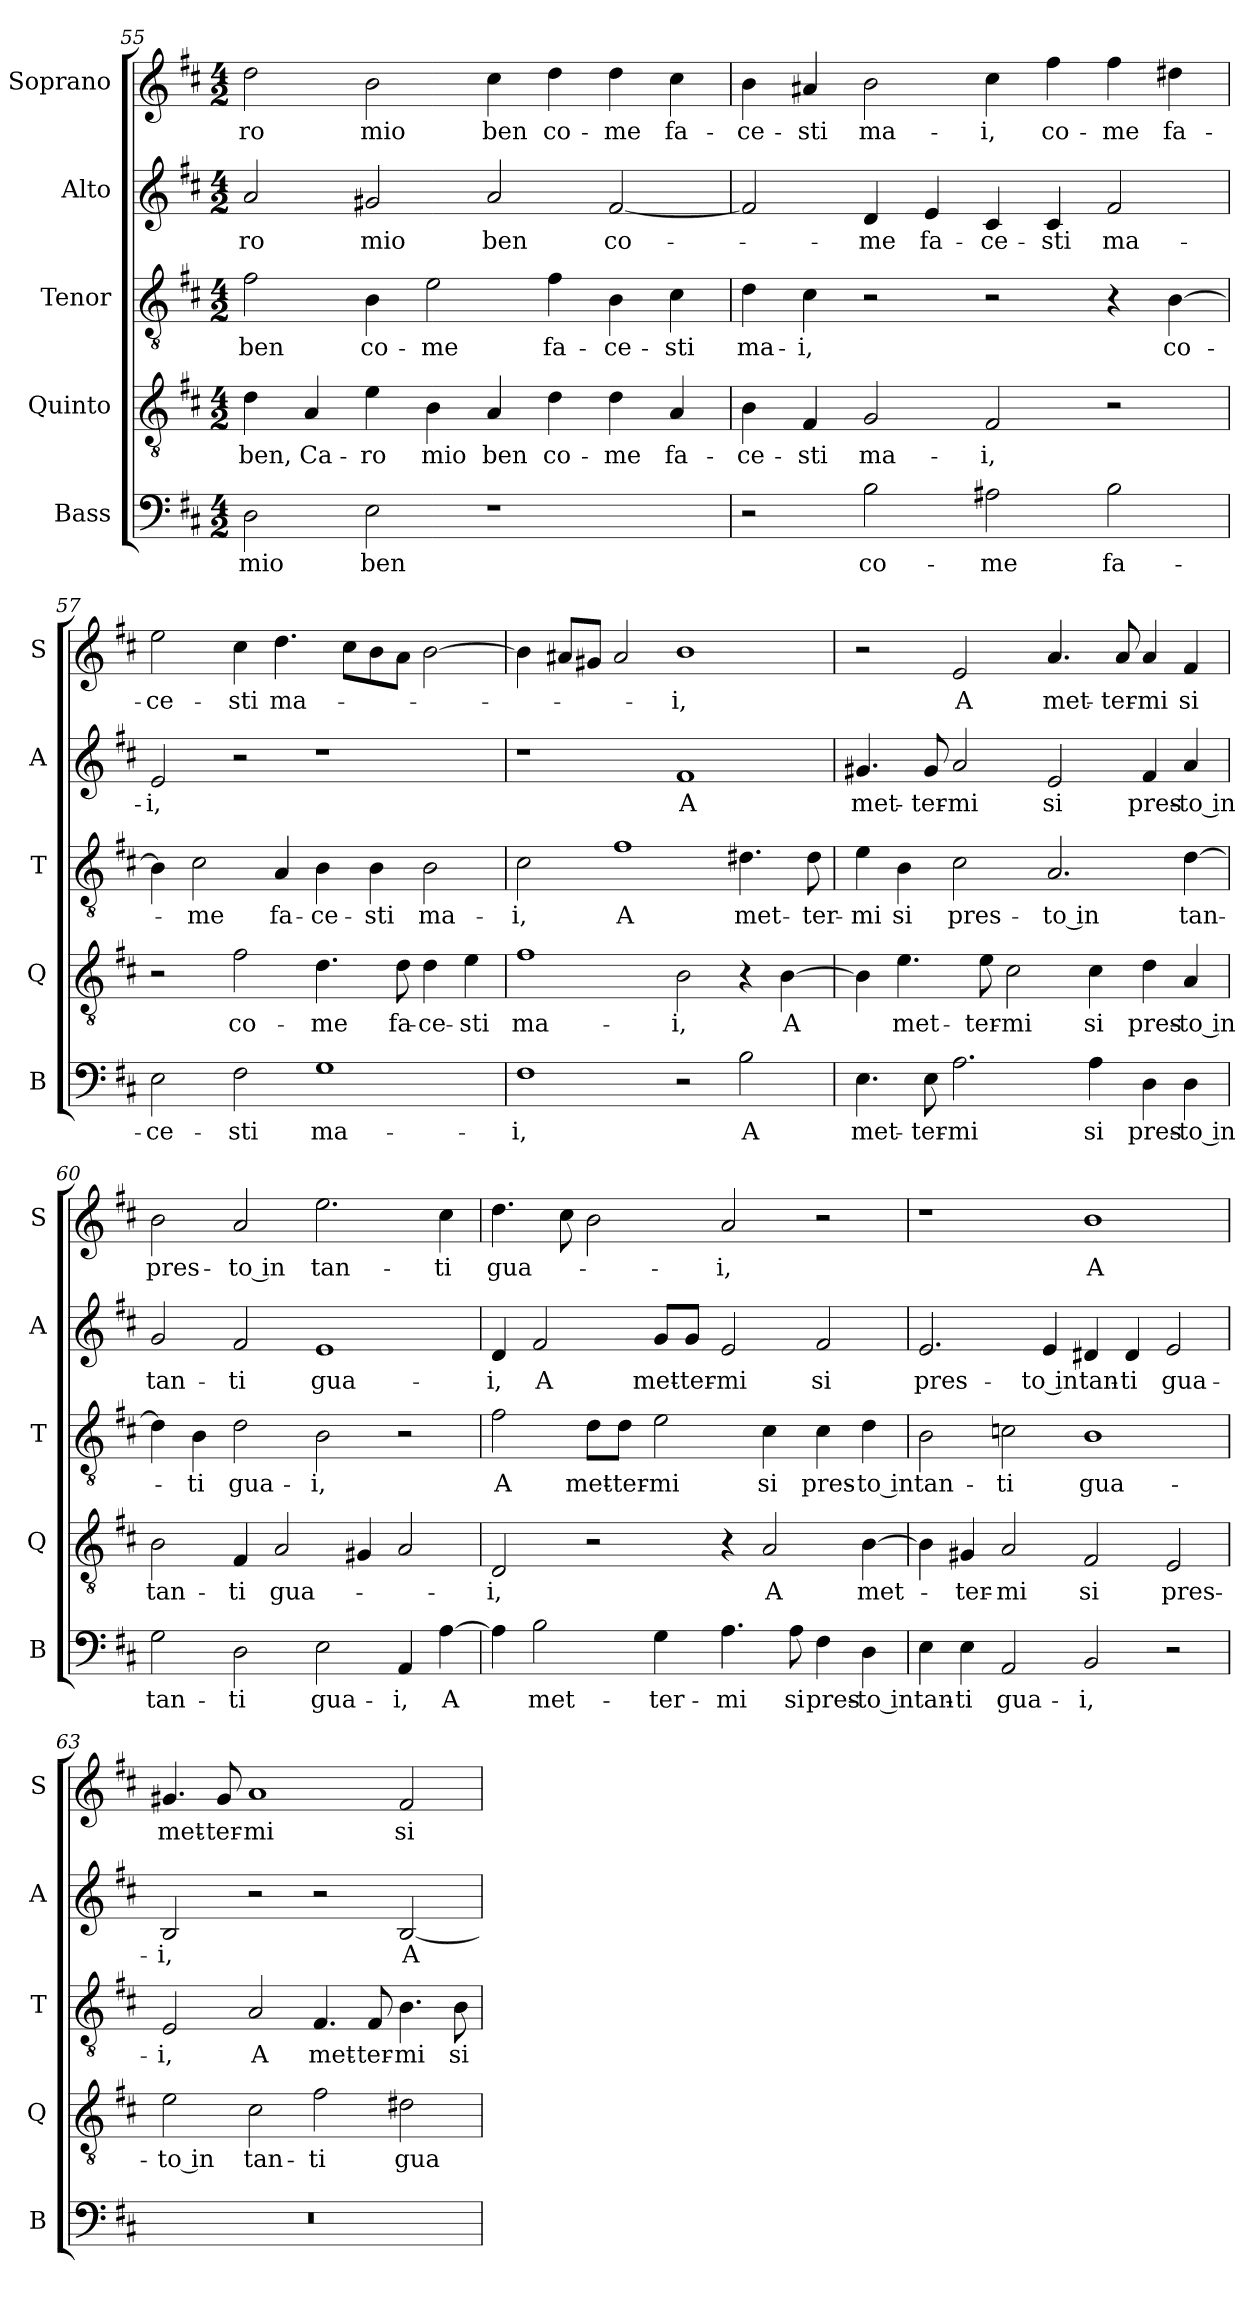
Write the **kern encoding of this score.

**kern	**text	**kern	**text	**kern	**text	**kern	**text	**kern	**text
*part5	*part5	*part4	*part4	*part3	*part3	*part2	*part2	*part1	*part1
*staff5	*staff5	*staff4	*staff4	*staff3	*staff3	*staff2	*staff2	*staff1	*staff1
*I"Bass	*	*I"Quinto	*	*I"Tenor	*	*I"Alto	*	*I"Soprano	*
*I'B	*	*I'Q	*	*I'T	*	*I'A	*	*I'S	*
*clefF4	*	*clefGv2	*	*clefGv2	*	*clefG2	*	*clefG2	*
*k[f#c#]	*	*k[f#c#]	*	*k[f#c#]	*	*k[f#c#]	*	*k[f#c#]	*
*D:	*	*D:	*	*D:	*	*D:	*	*D:	*
*M4/2	*	*M4/2	*	*M4/2	*	*M4/2	*	*M4/2	*
=55	=55	=55	=55	=55	=55	=55	=55	=55	=55
!	!LO:LY:b	!	!LO:LY:b	!	!LO:LY:b	!	!LO:LY:b	!	!LO:LY:b
2D\	mio	4d\	ben,	2f#\	ben	2a/	-ro	2dd\	-ro
!	!	!	!LO:LY:b	!	!	!	!	!	!
.	.	4A/	Ca-	.	.	.	.	.	.
!	!LO:LY:b	!	!LO:LY:b	!	!LO:LY:b	!	!LO:LY:b	!	!LO:LY:b
2E\	ben	4e\	-ro	4B\	co-	2g#X/	mio	2b\	mio
!	!	!	!LO:LY:b	!	!LO:LY:b	!	!	!	!
.	.	4B\	mio	2e\	-me	.	.	.	.
!	!	!	!LO:LY:b	!	!	!	!LO:LY:b	!	!LO:LY:b
1r	.	4A/	ben	.	.	2a/	ben	4cc#\	ben
!	!	!	!LO:LY:b	!	!LO:LY:b	!	!	!	!LO:LY:b
.	.	4d\	co-	4f#\	fa-	.	.	4dd\	co-
!	!	!	!LO:LY:b	!	!LO:LY:b	!	!LO:LY:b	!	!LO:LY:b
.	.	4d\	-me	4B\	-ce-	[2f#/	co-	4dd\	-me
!	!	!	!LO:LY:b	!	!LO:LY:b	!	!	!	!LO:LY:b
.	.	4A/	fa-	4c#\	-sti	.	.	4cc#\	fa-
!!LO:LB:g=z
=56	=56	=56	=56	=56	=56	=56	=56	=56	=56
!	!	!	!LO:LY:b	!	!LO:LY:b	!	!	!	!LO:LY:b
2r	.	4B\	-ce-	4d\	ma-	2f#/]	.	4b\	-ce-
!	!	!	!LO:LY:b	!	!LO:LY:b	!	!	!	!LO:LY:b
.	.	4F#/	-sti	4c#\	-i,	.	.	4a#X/	-sti
!	!LO:LY:b	!	!LO:LY:b	!	!	!	!LO:LY:b	!	!LO:LY:b
2B\	co-	2G/	ma-	2r	.	4d/	-me	2b\	ma-
!	!	!	!	!	!	!	!LO:LY:b	!	!
.	.	.	.	.	.	4e/	fa-	.	.
!	!LO:LY:b	!	!LO:LY:b	!	!	!	!LO:LY:b	!	!LO:LY:b
2A#X\	-me	2F#/	-i,	2r	.	4c#/	-ce-	4cc#\	-i,
!	!	!	!	!	!	!	!LO:LY:b	!	!LO:LY:b
.	.	.	.	.	.	4c#/	-sti	4ff#\	co-
!	!LO:LY:b	!	!	!	!	!	!LO:LY:b	!	!LO:LY:b
2B\	fa-	2r	.	4r	.	2f#/	ma-	4ff#\	-me
!	!	!	!	!	!LO:LY:b	!	!	!	!LO:LY:b
.	.	.	.	[4B\	co-	.	.	4dd#X\	fa-
=57	=57	=57	=57	=57	=57	=57	=57	=57	=57
!	!LO:LY:b	!	!	!	!	!	!LO:LY:b	!	!LO:LY:b
2E\	-ce-	2r	.	4B\]	.	2e/	-i,	2ee\	-ce-
!	!	!	!	!	!LO:LY:b	!	!	!	!
.	.	.	.	2c#\	-me	.	.	.	.
!	!LO:LY:b	!	!LO:LY:b	!	!	!	!	!	!LO:LY:b
2F#\	-sti	2f#\	co-	.	.	2r	.	4cc#\	-sti
!	!	!	!	!	!LO:LY:b	!	!	!	!LO:LY:b
.	.	.	.	4A/	fa-	.	.	4.dd\	ma-
!	!LO:LY:b	!	!LO:LY:b	!	!LO:LY:b	!	!	!	!
1G	ma-	4.d\	-me	4B\	-ce-	1r	.	.	.
.	.	.	.	.	.	.	.	8cc#\L	.
!	!	!	!	!	!LO:LY:b	!	!	!	!
.	.	.	.	4B\	-sti	.	.	8b\	.
!	!	!	!LO:LY:b	!	!	!	!	!	!
.	.	8d\	fa-	.	.	.	.	8a\J	.
!	!	!	!LO:LY:b	!	!LO:LY:b	!	!	!	!
.	.	4d\	-ce-	2B\	ma-	.	.	[2b\	.
!	!	!	!LO:LY:b	!	!	!	!	!	!
.	.	4e\	-sti	.	.	.	.	.	.
=58	=58	=58	=58	=58	=58	=58	=58	=58	=58
!	!LO:LY:b	!	!LO:LY:b	!	!LO:LY:b	!	!	!	!
1F#	-i,	1f#	ma-	2c#\	-i,	1r	.	4b\]	.
.	.	.	.	.	.	.	.	8a#X/L	.
.	.	.	.	.	.	.	.	8g#X/J	.
!	!	!	!	!	!LO:LY:b	!	!	!	!
.	.	.	.	1f#	A	.	.	2a#/	.
!	!	!	!LO:LY:b	!	!	!	!LO:LY:b	!	!LO:LY:b
2r	.	2B\	-i,	.	.	1f#	A	1b	-i,
!	!LO:LY:b	!	!	!	!LO:LY:b	!	!	!	!
2B\	A	4r	.	4.d#X\	met-	.	.	.	.
!	!	!	!LO:LY:b	!	!	!	!	!	!
.	.	[4B\	A	.	.	.	.	.	.
!	!	!	!	!	!LO:LY:b	!	!	!	!
.	.	.	.	8d#\	-ter-	.	.	.	.
!!LO:PB:g=z
=59	=59	=59	=59	=59	=59	=59	=59	=59	=59
!	!LO:LY:b	!	!	!	!LO:LY:b	!	!LO:LY:b	!	!
4.E\	met-	4B\]	.	4e\	-mi	4.g#X/	met-	2r	.
!	!	!	!LO:LY:b	!	!LO:LY:b	!	!	!	!
.	.	4.e\	met-	4B\	si	.	.	.	.
!	!LO:LY:b	!	!	!	!	!	!LO:LY:b	!	!
8E\	-ter-	.	.	.	.	8g#/	-ter-	.	.
!	!LO:LY:b	!	!	!	!LO:LY:b	!	!LO:LY:b	!	!LO:LY:b
2.A\	-mi	.	.	2c#\	pres-	2a/	-mi	2e/	A
!	!	!	!LO:LY:b	!	!	!	!	!	!
.	.	8e\	-ter-	.	.	.	.	.	.
!	!	!	!LO:LY:b	!	!	!	!	!	!
.	.	2c#\	-mi	.	.	.	.	.	.
!	!	!	!	!	!LO:LY:b	!	!LO:LY:b	!	!LO:LY:b
.	.	.	.	2.A/	-to in	2e/	si	4.a/	met-
!	!LO:LY:b	!	!LO:LY:b	!	!	!	!	!	!
4A\	si	4c#\	si	.	.	.	.	.	.
!	!	!	!	!	!	!	!	!	!LO:LY:b
.	.	.	.	.	.	.	.	8a/	-ter-
!	!LO:LY:b	!	!LO:LY:b	!	!	!	!LO:LY:b	!	!LO:LY:b
4D\	pres-	4d\	pres-	.	.	4f#/	pres-	4a/	-mi
!	!LO:LY:b	!	!LO:LY:b	!	!LO:LY:b	!	!LO:LY:b	!	!LO:LY:b
4D\	-to in	4A/	-to in	[4d\	tan-	4a/	-to in	4f#/	si
=60	=60	=60	=60	=60	=60	=60	=60	=60	=60
!	!LO:LY:b	!	!LO:LY:b	!	!	!	!LO:LY:b	!	!LO:LY:b
2G\	tan-	2B\	tan-	4d\]	.	2g/	tan-	2b\	pres-
!	!	!	!	!	!LO:LY:b	!	!	!	!
.	.	.	.	4B\	-ti	.	.	.	.
!	!LO:LY:b	!	!LO:LY:b	!	!LO:LY:b	!	!LO:LY:b	!	!LO:LY:b
2D\	-ti	4F#/	-ti	2d\	gua-	2f#/	-ti	2a/	-to in
!	!	!	!LO:LY:b	!	!	!	!	!	!
.	.	2A/	gua-	.	.	.	.	.	.
!	!LO:LY:b	!	!	!	!LO:LY:b	!	!LO:LY:b	!	!LO:LY:b
2E\	gua-	.	.	2B\	-i,	1e	gua-	2.ee\	tan-
.	.	4G#X/	.	.	.	.	.	.	.
!	!LO:LY:b	!	!	!	!	!	!	!	!
4AA/	-i,	2A/	.	2r	.	.	.	.	.
!	!LO:LY:b	!	!	!	!	!	!	!	!LO:LY:b
[4A\	A	.	.	.	.	.	.	4cc#\	-ti
=61	=61	=61	=61	=61	=61	=61	=61	=61	=61
!	!	!	!LO:LY:b	!	!LO:LY:b	!	!LO:LY:b	!	!LO:LY:b
4A\]	.	2D/	-i,	2f#\	A	4d/	-i,	4.dd\	gua-
!	!LO:LY:b	!	!	!	!	!	!LO:LY:b	!	!
2B\	met-	.	.	.	.	2f#/	A	.	.
.	.	.	.	.	.	.	.	8cc#\	.
!	!	!	!	!	!LO:LY:b	!	!	!	!
.	.	2r	.	8d\L	met-	.	.	2b\	.
!	!	!	!	!	!LO:LY:b	!	!	!	!
.	.	.	.	8d\J	-ter-	.	.	.	.
!	!LO:LY:b	!	!	!	!LO:LY:b	!	!LO:LY:b	!	!
4G\	-ter-	.	.	2e\	-mi	8g/L	met-	.	.
!	!	!	!	!	!	!	!LO:LY:b	!	!
.	.	.	.	.	.	8g/J	-ter-	.	.
!	!LO:LY:b	!	!	!	!	!	!LO:LY:b	!	!LO:LY:b
4.A\	-mi	4r	.	.	.	2e/	-mi	2a/	-i,
!	!	!	!LO:LY:b	!	!LO:LY:b	!	!	!	!
.	.	2A/	A	4c#\	si	.	.	.	.
!	!LO:LY:b	!	!	!	!	!	!	!	!
8A\	si	.	.	.	.	.	.	.	.
!	!LO:LY:b	!	!	!	!LO:LY:b	!	!LO:LY:b	!	!
4F#\	pres-	.	.	4c#\	pres-	2f#/	si	2r	.
!	!LO:LY:b	!	!LO:LY:b	!	!LO:LY:b	!	!	!	!
4D\	-to in	[4B\	met-	4d\	-to in	.	.	.	.
!!LO:LB:g=z
=62	=62	=62	=62	=62	=62	=62	=62	=62	=62
!	!LO:LY:b	!	!	!	!LO:LY:b	!	!LO:LY:b	!	!
4E\	tan-	4B\]	.	2B\	tan-	2.e/	pres-	1r	.
!	!LO:LY:b	!	!LO:LY:b	!	!	!	!	!	!
4E\	-ti	4G#X/	-ter-	.	.	.	.	.	.
!	!LO:LY:b	!	!LO:LY:b	!	!LO:LY:b	!	!	!	!
2AA/	gua-	2A/	-mi	2cn\	-ti	.	.	.	.
!	!	!	!	!	!	!	!LO:LY:b	!	!
.	.	.	.	.	.	4e/	-to in	.	.
!	!LO:LY:b	!	!LO:LY:b	!	!LO:LY:b	!	!LO:LY:b	!	!LO:LY:b
2BB/	-i,	2F#/	si	1B	gua-	4d#X/	tan-	1b	A
!	!	!	!	!	!	!	!LO:LY:b	!	!
.	.	.	.	.	.	4d#/	-ti	.	.
!	!	!	!LO:LY:b	!	!	!	!LO:LY:b	!	!
2r	.	2E/	pres-	.	.	2e/	gua-	.	.
=63	=63	=63	=63	=63	=63	=63	=63	=63	=63
!	!	!	!LO:LY:b	!	!LO:LY:b	!	!LO:LY:b	!	!LO:LY:b
0r	.	2e\	-to in	2E/	-i,	2B/	-i,	4.g#X/	met-
!	!	!	!	!	!	!	!	!	!LO:LY:b
.	.	.	.	.	.	.	.	8g#/	-ter-
!	!	!	!LO:LY:b	!	!LO:LY:b	!	!	!	!LO:LY:b
.	.	2c#\	tan-	2A/	A	2r	.	1a	-mi
!	!	!	!LO:LY:b	!	!LO:LY:b	!	!	!	!
.	.	2f#\	-ti	4.F#/	met-	2r	.	.	.
!	!	!	!	!	!LO:LY:b	!	!	!	!
.	.	.	.	8F#/	-ter-	.	.	.	.
!	!	!	!LO:LY:b	!	!LO:LY:b	!	!LO:LY:b	!	!LO:LY:b
.	.	2d#X\	gua-	4.B\	-mi	[2B/	A	2f#/	si
!	!	!	!	!	!LO:LY:b	!	!	!	!
.	.	.	.	8B\	si	.	.	.	.
=	=	=	=	=	=	=	=	=	=
*-	*-	*-	*-	*-	*-	*-	*-	*-	*-
